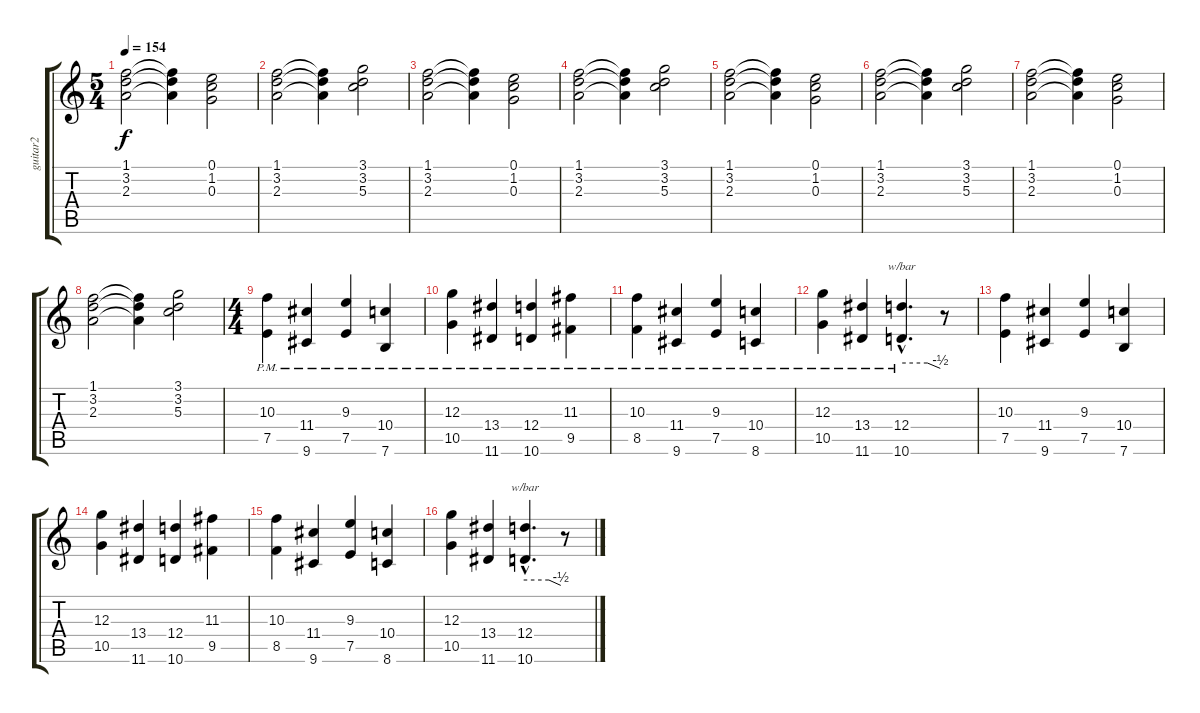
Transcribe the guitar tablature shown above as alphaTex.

\track ("guitar2" "guitar2") {instrument overdrivenguitar}
\staff {score tabs}
\tuning (E4 B3 G3 D3 A2 E2) {hide}
\ts (5 4)
\tempo 154
\clef g2
\ks c
(1.1 3.2 2.3).2{dy f volume 7 instrument acousticguitarsteel} (1.1{t} 3.2{t} 2.3{t}).4 (0.1 1.2 0.3).2 |
(1.1 3.2 2.3).2 (1.1{t} 3.2{t} 2.3{t}).4 (3.1 3.2 5.3).2 |
(1.1 3.2 2.3).2 (1.1{t} 3.2{t} 2.3{t}).4 (0.1 1.2 0.3).2 |
(1.1 3.2 2.3).2 (1.1{t} 3.2{t} 2.3{t}).4 (3.1 3.2 5.3).2 |
(1.1 3.2 2.3).2 (1.1{t} 3.2{t} 2.3{t}).4 (0.1 1.2 0.3).2 |
(1.1 3.2 2.3).2 (1.1{t} 3.2{t} 2.3{t}).4 (3.1 3.2 5.3).2 |
(1.1 3.2 2.3).2 (1.1{t} 3.2{t} 2.3{t}).4 (0.1 1.2 0.3).2 |
(1.1 3.2 2.3).2 (1.1{t} 3.2{t} 2.3{t}).4 (3.1 3.2 5.3).2 |
\ts (4 4)
(10.3{pm} 7.5{pm}).4{volume 8 instrument overdrivenguitar} (11.4{pm} 9.6{pm}).4 (9.3{pm} 7.5{pm}).4 (10.4{pm} 7.6{pm}).4 |
(12.3{pm} 10.5{pm}).4 (13.4{pm} 11.6{pm}).4 (12.4{pm} 10.6{pm}).4 (11.3{pm} 9.5{pm}).4 |
(10.3{pm} 8.5{pm}).4 (11.4{pm} 9.6{pm}).4 (9.3{pm} 7.5{pm}).4 (10.4{pm} 8.6{pm}).4 |
(12.3{pm} 10.5{pm}).4 (13.4{pm} 11.6{pm}).4 (12.4{hac pm} 10.6{hac pm}).4{d tbe (custom default 0 0 40 0 60 -2)} r.8 |
(10.3 7.5).4 (11.4 9.6).4 (9.3 7.5).4 (10.4 7.6).4 |
(12.3 10.5).4 (13.4 11.6).4 (12.4 10.6).4 (11.3 9.5).4 |
(10.3 8.5).4 (11.4 9.6).4 (9.3 7.5).4 (10.4 8.6).4 |
(12.3 10.5).4 (13.4 11.6).4 (12.4{hac} 10.6{hac}).4{d tbe (custom default 0 0 40 0 60 -2)} r.8
